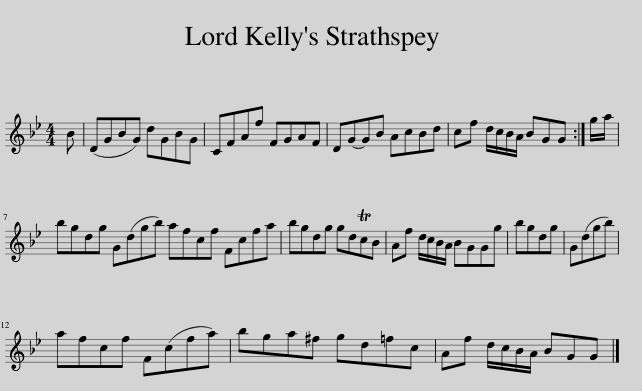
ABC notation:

X:1
L:1/8
M:4/4
I:linebreak $
K:Gmin
V:1 treble
V:1
 B | (DGBG) dGBG | CFAf FGAF | DG-GB AcBd | cf d/c/B/A/ BGG :| %5
 g/a/ |$ bgdg G(dgb) afcf Fcfa | bgdg gdTcB | Af d/c/B/A/ BGGg | bgdg | %10
 G(dgb) |$ afcf F(cfa) | bga^f gd=fc | Af d/c/B/A/ BGG |] %14
